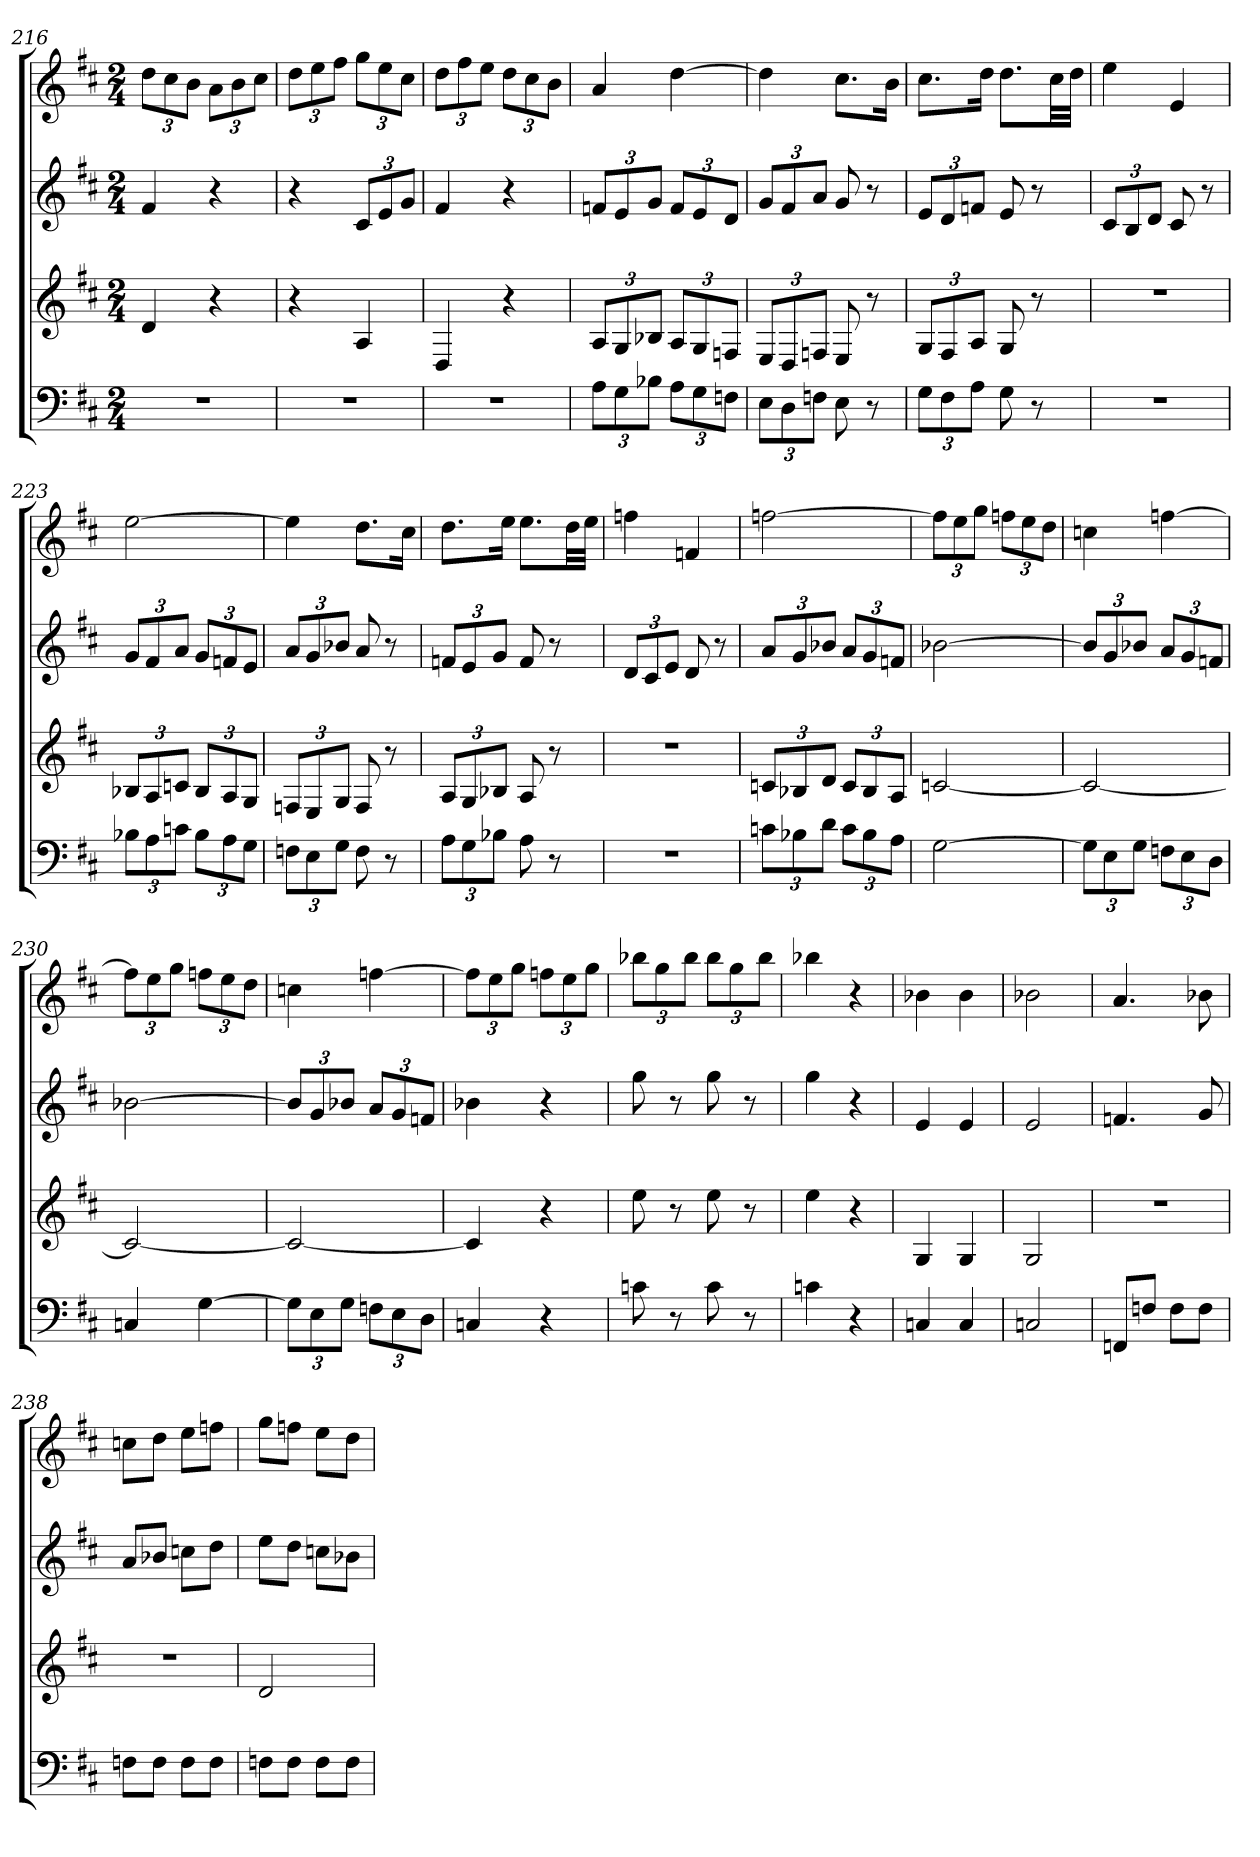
**kern	**kern	**kern	**kern
*part4	*part3	*part2	*part1
*staff4	*staff3	*staff2	*staff1
*k[f#c#]	*k[f#c#]	*k[f#c#]	*k[f#c#]
*D:	*D:	*D:	*D:
*M2/4	*M2/4	*M2/4	*M2/4
=216	=216	=216	=216
2r	4d	4f#	12ddL
.	.	.	12cc#
.	.	.	12bJ
.	4r	4r	12aL
.	.	.	12b
.	.	.	12cc#J
=217	=217	=217	=217
2r	4r	4r	12ddL
.	.	.	12ee
.	.	.	12ff#J
.	4A	12c#L	12ggL
.	.	12e	12ee
.	.	12gJ	12cc#J
=218	=218	=218	=218
2r	4D	4f#	12ddL
.	.	.	12ff#
.	.	.	12eeJ
.	4r	4r	12ddL
.	.	.	12cc#
.	.	.	12bJ
=219	=219	=219	=219
12AL	12AL	12fnL	4a
12G	12G	12e	.
12B-XJ	12B-XJ	12gJ	.
12AL	12AL	12fL	[4dd
12G	12G	12e	.
12FnJ	12FnJ	12dJ	.
=220	=220	=220	=220
12EL	12EL	12gL	4dd]
12D	12D	12f#	.
12FnJ	12FnJ	12aJ	.
8E	8E	8g	8.cc#L
8r	8r	8r	.
.	.	.	16bJk
=221	=221	=221	=221
12GL	12GL	12eL	8.cc#L
12F#	12F#	12d	.
12AJ	12AJ	12fnJ	.
.	.	.	16ddJk
8G	8G	8e	8.ddL
8r	8r	8r	.
.	.	.	32cc#LL
.	.	.	32ddJJJ
=222	=222	=222	=222
2r	2r	12c#L	4ee
.	.	12B	.
.	.	12dJ	.
.	.	8c#	4e
.	.	8r	.
=223	=223	=223	=223
12B-XL	12B-XL	12gL	[2ee
12A	12A	12f#	.
12cnJ	12cnJ	12aJ	.
12B-L	12B-L	12gL	.
12A	12A	12fn	.
12GJ	12GJ	12eJ	.
=224	=224	=224	=224
12FnL	12FnL	12aL	4ee]
12E	12E	12g	.
12GJ	12GJ	12b-XJ	.
8F	8F	8a	8.ddL
8r	8r	8r	.
.	.	.	16cc#Jk
=225	=225	=225	=225
12AL	12AL	12fnL	8.ddL
12G	12G	12e	.
12B-XJ	12B-XJ	12gJ	.
.	.	.	16eeJk
8A	8A	8f	8.eeL
8r	8r	8r	.
.	.	.	32ddLL
.	.	.	32eeJJJ
=226	=226	=226	=226
2r	2r	12dL	4ffn
.	.	12c#	.
.	.	12eJ	.
.	.	8d	4fn
.	.	8r	.
=227	=227	=227	=227
12cnL	12cnL	12aL	[2ffn
12B-X	12B-X	12g	.
12dJ	12dJ	12b-XJ	.
12cL	12cL	12aL	.
12B-	12B-	12g	.
12AJ	12AJ	12fnJ	.
=228	=228	=228	=228
[2G	[2cn	[2b-X	12ffL]
.	.	.	12ee
.	.	.	12ggJ
.	.	.	12ffnL
.	.	.	12ee
.	.	.	12ddJ
=229	=229	=229	=229
12GL]	2c_	12b-L]	4ccn
12E	.	12g	.
12GJ	.	12b-XJ	.
12FnL	.	12aL	[4ffn
12E	.	12g	.
12DJ	.	12fnJ	.
=230	=230	=230	=230
4Cn	2c_	[2b-X	12ffL]
.	.	.	12ee
.	.	.	12ggJ
[4G	.	.	12ffnL
.	.	.	12ee
.	.	.	12ddJ
=231	=231	=231	=231
12GL]	2c_	12b-L]	4ccn
12E	.	12g	.
12GJ	.	12b-XJ	.
12FnL	.	12aL	[4ffn
12E	.	12g	.
12DJ	.	12fnJ	.
=232	=232	=232	=232
4Cn	4c]	4b-X	12ffL]
.	.	.	12ee
.	.	.	12ggJ
4r	4r	4r	12ffnL
.	.	.	12ee
.	.	.	12ggJ
=233	=233	=233	=233
8cn	8ee	8gg	12bb-XL
.	.	.	12gg
8r	8r	8r	.
.	.	.	12bb-J
8c	8ee	8gg	12bb-L
.	.	.	12gg
8r	8r	8r	.
.	.	.	12bb-J
=234	=234	=234	=234
4cn	4ee	4gg	4bb-X
4r	4r	4r	4r
=235	=235	=235	=235
4Cn	4G	4e	4b-X
4C	4G	4e	4b-
=236	=236	=236	=236
2Cn	2G	2e	2b-X
=237	=237	=237	=237
8FFnL	2r	4.fn	4.a
8FnJ	.	.	.
8FL	.	.	.
8FJ	.	8g	8b-X
=238	=238	=238	=238
8FnL	2r	8aL	8ccnL
8FJ	.	8b-XJ	8ddJ
8FL	.	8ccnL	8eeL
8FJ	.	8ddJ	8ffnJ
=239	=239	=239	=239
8FnL	2d	8eeL	8ggL
8FJ	.	8ddJ	8ffnJ
8FL	.	8ccnL	8eeL
8FJ	.	8b-XJ	8ddJ
=	=	=	=
*-	*-	*-	*-
